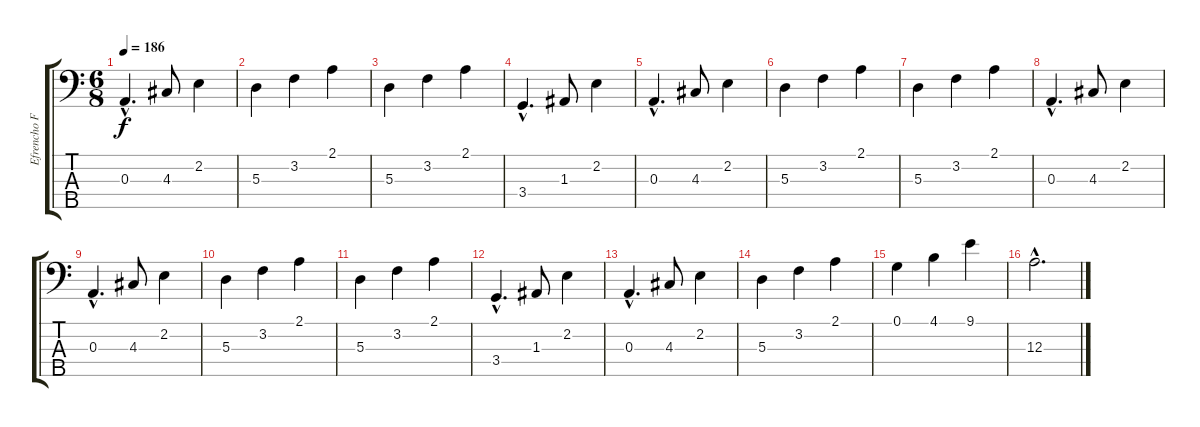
\track ("Efrencho FX1" "Efrencho F") {instrument slapbass1}
\staff {score tabs}
\tuning (G2 D2 A1 E1 B0) {hide}
\ts (6 8)
\tempo 186
\clef f4
\ks c
0.3{hac}.4{d dy f} 4.3.8 2.2.4 |
5.3.4 3.2.4 2.1.4 |
5.3.4 3.2.4 2.1.4 |
3.4{hac}.4{d} 1.3.8 2.2.4 |
0.3{hac}.4{d} 4.3.8 2.2.4 |
5.3.4 3.2.4 2.1.4 |
5.3.4 3.2.4 2.1.4 |
0.3{hac}.4{d} 4.3.8 2.2.4 |
0.3{hac}.4{d} 4.3.8 2.2.4 |
5.3.4 3.2.4 2.1.4 |
5.3.4 3.2.4 2.1.4 |
3.4{hac}.4{d} 1.3.8 2.2.4 |
0.3{hac}.4{d} 4.3.8 2.2.4 |
5.3.4 3.2.4 2.1.4 |
0.1.4 4.1.4 9.1.4 |
12.3{hac}.2{d}
